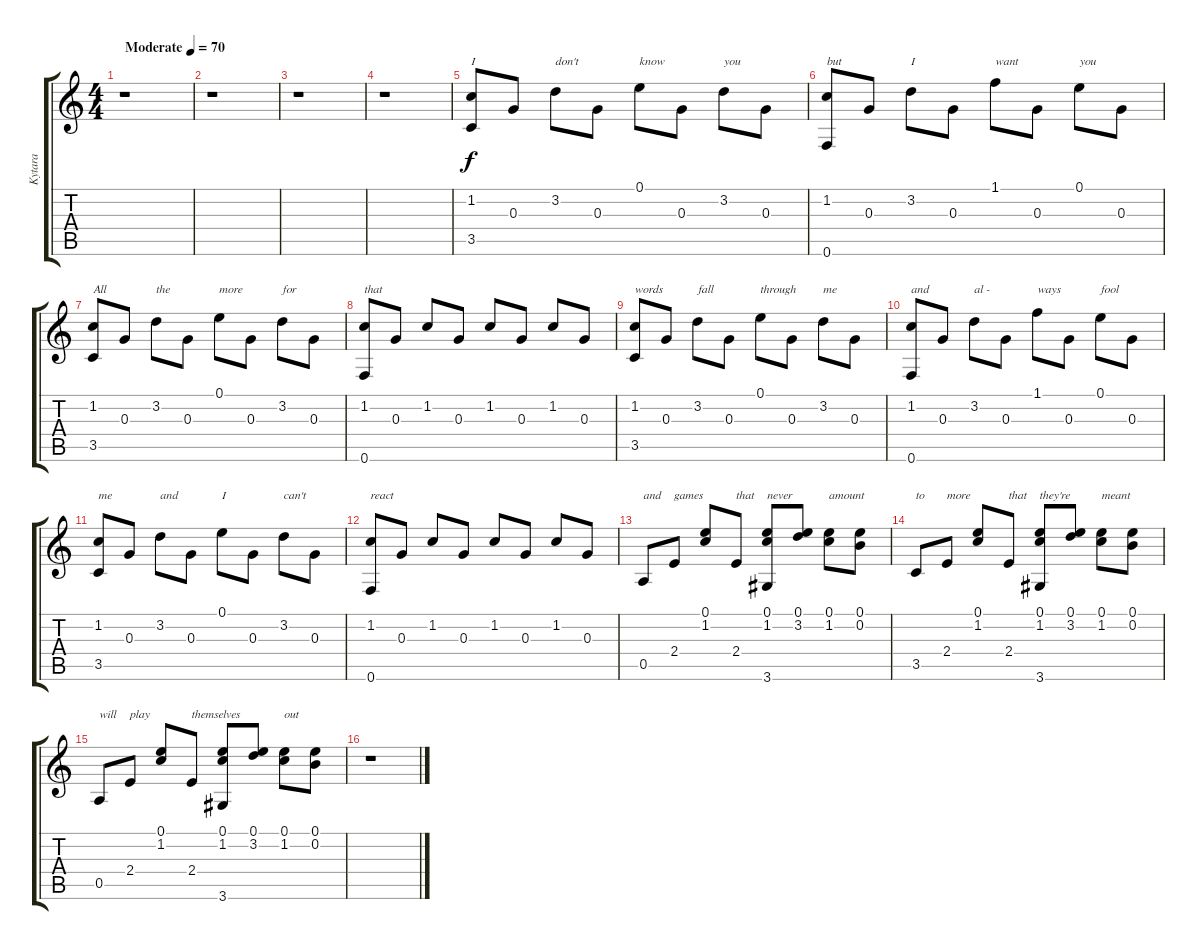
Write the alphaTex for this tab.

\track ("Kytara" "Kytara") {instrument acousticguitarsteel}
\staff {score tabs}
\tuning (E4 B3 G3 D3 A2 F2) {hide}
\ts (4 4)
\tempo (70 "Moderate")
\clef g2
\ks c
r.1{dy f instrument acousticguitarsteel} |
r.1 |
r.1 |
r.1 |
(1.2 3.5).8{txt "I"} 0.3.8 3.2.8{txt "don't"} 0.3.8 0.1.8{txt "know"} 0.3.8 3.2.8{txt "you"} 0.3.8 |
(1.2 0.6).8{txt "but"} 0.3.8 3.2.8{txt "I"} 0.3.8 1.1.8{txt "want"} 0.3.8 0.1.8{txt "you"} 0.3.8 |
(1.2 3.5).8{txt "All"} 0.3.8 3.2.8{txt "the"} 0.3.8 0.1.8{txt "more"} 0.3.8 3.2.8{txt "for"} 0.3.8 |
(1.2 0.6).8{txt "that"} 0.3.8 1.2.8 0.3.8 1.2.8 0.3.8 1.2.8 0.3.8 |
(1.2 3.5).8{txt "words"} 0.3.8 3.2.8{txt "fall"} 0.3.8 0.1.8{txt "through"} 0.3.8 3.2.8{txt "me"} 0.3.8 |
(1.2 0.6).8{txt "and"} 0.3.8 3.2.8{txt "al - "} 0.3.8 1.1.8{txt "ways"} 0.3.8 0.1.8{txt "fool"} 0.3.8 |
(1.2 3.5).8{txt "me"} 0.3.8 3.2.8{txt "and"} 0.3.8 0.1.8{txt "I"} 0.3.8 3.2.8{txt "can't"} 0.3.8 |
(1.2 0.6).8{txt "react"} 0.3.8 1.2.8 0.3.8 1.2.8 0.3.8 1.2.8 0.3.8 |
0.5.8{txt "and"} 2.4.8{txt "games"} (0.1 1.2).8 2.4.8{txt "that"} (0.1 1.2 3.6).8{txt "never"} (0.1 3.2).8 (0.1 1.2).8{txt "amount"} (0.1 0.2).8 |
3.5.8{txt "to"} 2.4.8{txt "more"} (0.1 1.2).8 2.4.8{txt "that"} (0.1 1.2 3.6).8{txt "they're"} (0.1 3.2).8 (0.1 1.2).8{txt "meant"} (0.1 0.2).8 |
0.5.8{txt "will"} 2.4.8{txt "play"} (0.1 1.2).8 2.4.8{txt "themselves"} (0.1 1.2 3.6).8 (0.1 3.2).8 (0.1 1.2).8{txt "out"} (0.1 0.2).8 |
r.1
